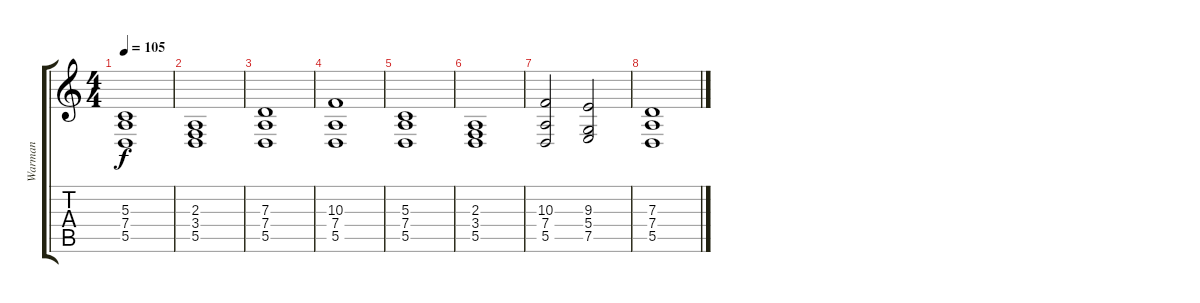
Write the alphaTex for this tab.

\track ("Warman" "Warman") {instrument stringensemble1}
\staff {score tabs}
\tuning (E4 B3 G3 D3 A2 D2) {hide}
\ts (4 4)
\tempo 105
\clef g2
\ks c
(5.3 7.4 5.5).1{dy f instrument stringensemble1} |
(2.3 3.4 5.5).1 |
(7.3 7.4 5.5).1 |
(10.3 7.4 5.5).1 |
(5.3 7.4 5.5).1 |
(2.3 3.4 5.5).1 |
(10.3 7.4 5.5).2 (9.3 5.4 7.5).2 |
(7.3 7.4 5.5).1
